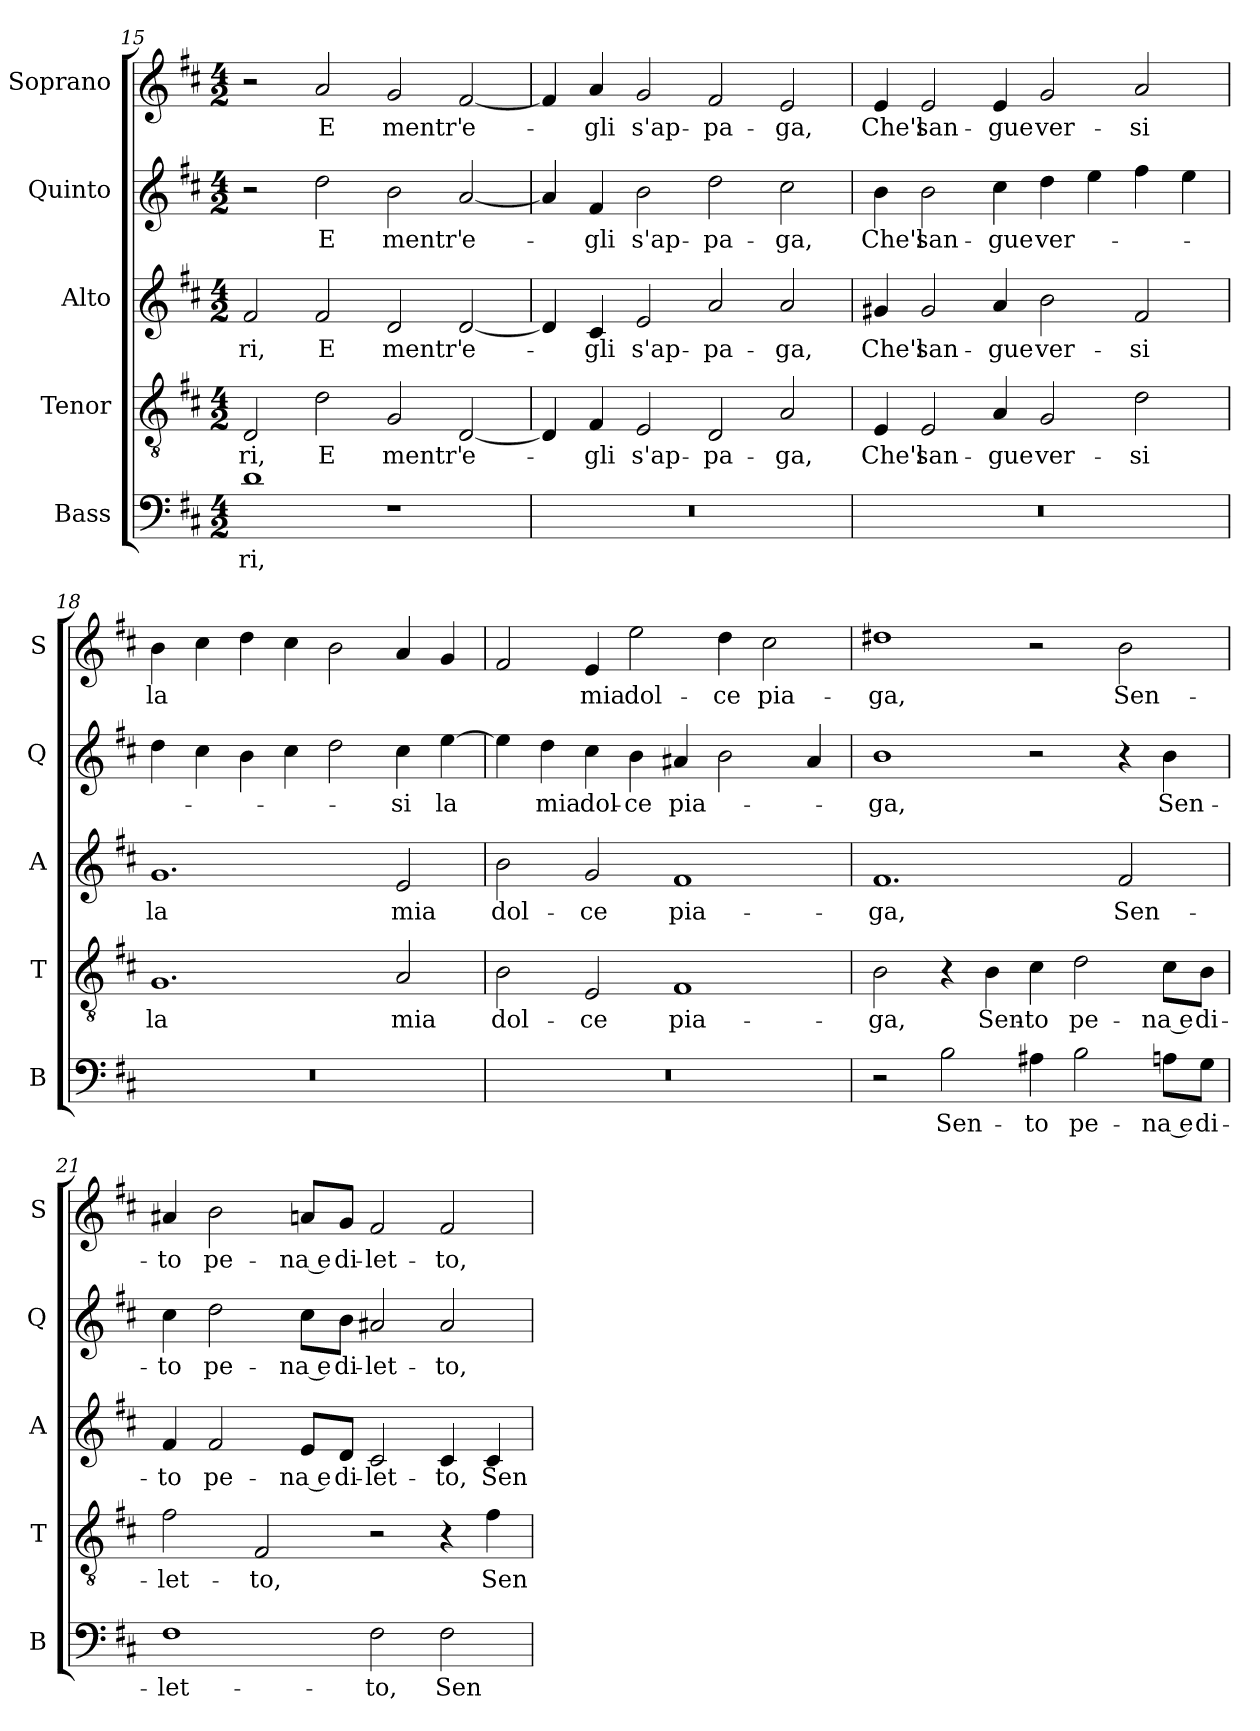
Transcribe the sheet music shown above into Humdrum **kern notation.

**kern	**text	**kern	**text	**kern	**text	**kern	**text	**kern	**text
*part5	*part5	*part4	*part4	*part3	*part3	*part2	*part2	*part1	*part1
*staff5	*staff5	*staff4	*staff4	*staff3	*staff3	*staff2	*staff2	*staff1	*staff1
*I"Bass	*	*I"Tenor	*	*I"Alto	*	*I"Quinto	*	*I"Soprano	*
*I'B	*	*I'T	*	*I'A	*	*I'Q	*	*I'S	*
*clefF4	*	*clefGv2	*	*clefG2	*	*clefG2	*	*clefG2	*
*k[f#c#]	*	*k[f#c#]	*	*k[f#c#]	*	*k[f#c#]	*	*k[f#c#]	*
*D:	*	*D:	*	*D:	*	*D:	*	*D:	*
*M4/2	*	*M4/2	*	*M4/2	*	*M4/2	*	*M4/2	*
=15	=15	=15	=15	=15	=15	=15	=15	=15	=15
!	!LO:LY:b	!	!LO:LY:b	!	!LO:LY:b	!	!	!	!
1d	-ri,	2D/	-ri,	2f#/	-ri,	2r	.	2r	.
!	!	!	!LO:LY:b	!	!LO:LY:b	!	!LO:LY:b	!	!LO:LY:b
.	.	2d\	E	2f#/	E	2dd\	E	2a/	E
!	!	!	!LO:LY:b	!	!LO:LY:b	!	!LO:LY:b	!	!LO:LY:b
1r	.	2G/	mentr'	2d/	mentr'	2b\	mentr'	2g/	mentr'
!	!	!	!LO:LY:b	!	!LO:LY:b	!	!LO:LY:b	!	!LO:LY:b
.	.	[2D/	e-	[2d/	e-	[2a/	e-	[2f#/	e-
!!LO:PB:g=z
=16	=16	=16	=16	=16	=16	=16	=16	=16	=16
0r	.	4D/]	.	4d/]	.	4a/]	.	4f#/]	.
!	!	!	!LO:LY:b	!	!LO:LY:b	!	!LO:LY:b	!	!LO:LY:b
.	.	4F#/	-gli	4c#/	-gli	4f#/	-gli	4a/	-gli
!	!	!	!LO:LY:b	!	!LO:LY:b	!	!LO:LY:b	!	!LO:LY:b
.	.	2E/	s'ap-	2e/	s'ap-	2b\	s'ap-	2g/	s'ap-
!	!	!	!LO:LY:b	!	!LO:LY:b	!	!LO:LY:b	!	!LO:LY:b
.	.	2D/	-pa-	2a/	-pa-	2dd\	-pa-	2f#/	-pa-
!	!	!	!LO:LY:b	!	!LO:LY:b	!	!LO:LY:b	!	!LO:LY:b
.	.	2A/	-ga,	2a/	-ga,	2cc#\	-ga,	2e/	-ga,
=17	=17	=17	=17	=17	=17	=17	=17	=17	=17
!	!	!	!LO:LY:b	!	!LO:LY:b	!	!LO:LY:b	!	!LO:LY:b
0r	.	4E/	Che'l	4g#X/	Che'l	4b\	Che'l	4e/	Che'l
!	!	!	!LO:LY:b	!	!LO:LY:b	!	!LO:LY:b	!	!LO:LY:b
.	.	2E/	san-	2g#/	san-	2b\	san-	2e/	san-
!	!	!	!LO:LY:b	!	!LO:LY:b	!	!LO:LY:b	!	!LO:LY:b
.	.	4A/	-gue	4a/	-gue	4cc#\	-gue	4e/	-gue
!	!	!	!LO:LY:b	!	!LO:LY:b	!	!LO:LY:b	!	!LO:LY:b
.	.	2G/	ver-	2b\	ver-	4dd\	ver-	2g/	ver-
.	.	.	.	.	.	4ee\	.	.	.
!	!	!	!LO:LY:b	!	!LO:LY:b	!	!	!	!LO:LY:b
.	.	2d\	-si	2f#/	-si	4ff#\	.	2a/	-si
.	.	.	.	.	.	4ee\	.	.	.
=18	=18	=18	=18	=18	=18	=18	=18	=18	=18
!	!	!	!LO:LY:b	!	!LO:LY:b	!	!	!	!LO:LY:b
0r	.	1.G	la	1.g	la	4dd\	.	4b\	la
.	.	.	.	.	.	4cc#\	.	4cc#\	.
.	.	.	.	.	.	4b\	.	4dd\	.
.	.	.	.	.	.	4cc#\	.	4cc#\	.
.	.	.	.	.	.	2dd\	.	2b\	.
!	!	!	!LO:LY:b	!	!LO:LY:b	!	!LO:LY:b	!	!
.	.	2A/	mia	2e/	mia	4cc#\	-si	4a/	.
!	!	!	!	!	!	!	!LO:LY:b	!	!
.	.	.	.	.	.	[4ee\	la	4g/	.
!!LO:LB:g=z
=19	=19	=19	=19	=19	=19	=19	=19	=19	=19
!	!	!	!LO:LY:b	!	!LO:LY:b	!	!	!	!
0r	.	2B\	dol-	2b\	dol-	4ee\]	.	2f#/	.
!	!	!	!	!	!	!	!LO:LY:b	!	!
.	.	.	.	.	.	4dd\	mia	.	.
!	!	!	!LO:LY:b	!	!LO:LY:b	!	!LO:LY:b	!	!LO:LY:b
.	.	2E/	-ce	2g/	-ce	4cc#\	dol-	4e/	mia
!	!	!	!	!	!	!	!LO:LY:b	!	!LO:LY:b
.	.	.	.	.	.	4b\	-ce	2ee\	dol-
!	!	!	!LO:LY:b	!	!LO:LY:b	!	!LO:LY:b	!	!
.	.	1F#	pia-	1f#	pia-	4a#X/	pia-	.	.
!	!	!	!	!	!	!	!	!	!LO:LY:b
.	.	.	.	.	.	2b\	.	4dd\	-ce
!	!	!	!	!	!	!	!	!	!LO:LY:b
.	.	.	.	.	.	.	.	2cc#\	pia-
.	.	.	.	.	.	4a#/	.	.	.
=20	=20	=20	=20	=20	=20	=20	=20	=20	=20
!	!	!	!LO:LY:b	!	!LO:LY:b	!	!LO:LY:b	!	!LO:LY:b
2r	.	2B\	-ga,	1.f#	-ga,	1b	-ga,	1dd#X	-ga,
!	!LO:LY:b	!	!	!	!	!	!	!	!
2B\	Sen-	4r	.	.	.	.	.	.	.
!	!	!	!LO:LY:b	!	!	!	!	!	!
.	.	4B\	Sen-	.	.	.	.	.	.
!	!LO:LY:b	!	!LO:LY:b	!	!	!	!	!	!
4A#X\	-to	4c#\	-to	.	.	2r	.	2r	.
!	!LO:LY:b	!	!LO:LY:b	!	!	!	!	!	!
2B\	pe-	2d\	pe-	.	.	.	.	.	.
!	!	!	!	!	!LO:LY:b	!	!	!	!LO:LY:b
.	.	.	.	2f#/	Sen-	4r	.	2b\	Sen-
!	!LO:LY:b	!	!LO:LY:b	!	!	!	!LO:LY:b	!	!
8An\L	-na e	8c#\L	-na e	.	.	4b\	Sen-	.	.
!	!LO:LY:b	!	!LO:LY:b	!	!	!	!	!	!
8G\J	di-	8B\J	di-	.	.	.	.	.	.
=21	=21	=21	=21	=21	=21	=21	=21	=21	=21
!	!LO:LY:b	!	!LO:LY:b	!	!LO:LY:b	!	!LO:LY:b	!	!LO:LY:b
1F#	-let-	2f#\	-let-	4f#/	-to	4cc#\	-to	4a#X/	-to
!	!	!	!	!	!LO:LY:b	!	!LO:LY:b	!	!LO:LY:b
.	.	.	.	2f#/	pe-	2dd\	pe-	2b\	pe-
!	!	!	!LO:LY:b	!	!	!	!	!	!
.	.	2F#/	-to,	.	.	.	.	.	.
!	!	!	!	!	!LO:LY:b	!	!LO:LY:b	!	!LO:LY:b
.	.	.	.	8e/L	-na e	8cc#\L	-na e	8an/L	-na e
!	!	!	!	!	!LO:LY:b	!	!LO:LY:b	!	!LO:LY:b
.	.	.	.	8d/J	di-	8b\J	di-	8g/J	di-
!	!LO:LY:b	!	!	!	!LO:LY:b	!	!LO:LY:b	!	!LO:LY:b
2F#\	-to,	2r	.	2c#/	-let-	2a#X/	-let-	2f#/	-let-
!	!LO:LY:b	!	!	!	!LO:LY:b	!	!LO:LY:b	!	!LO:LY:b
2F#\	Sen-	4r	.	4c#/	-to,	2a#/	-to,	2f#/	-to,
!	!	!	!LO:LY:b	!	!LO:LY:b	!	!	!	!
.	.	4f#\	Sen-	4c#/	Sen-	.	.	.	.
=	=	=	=	=	=	=	=	=	=
*-	*-	*-	*-	*-	*-	*-	*-	*-	*-
